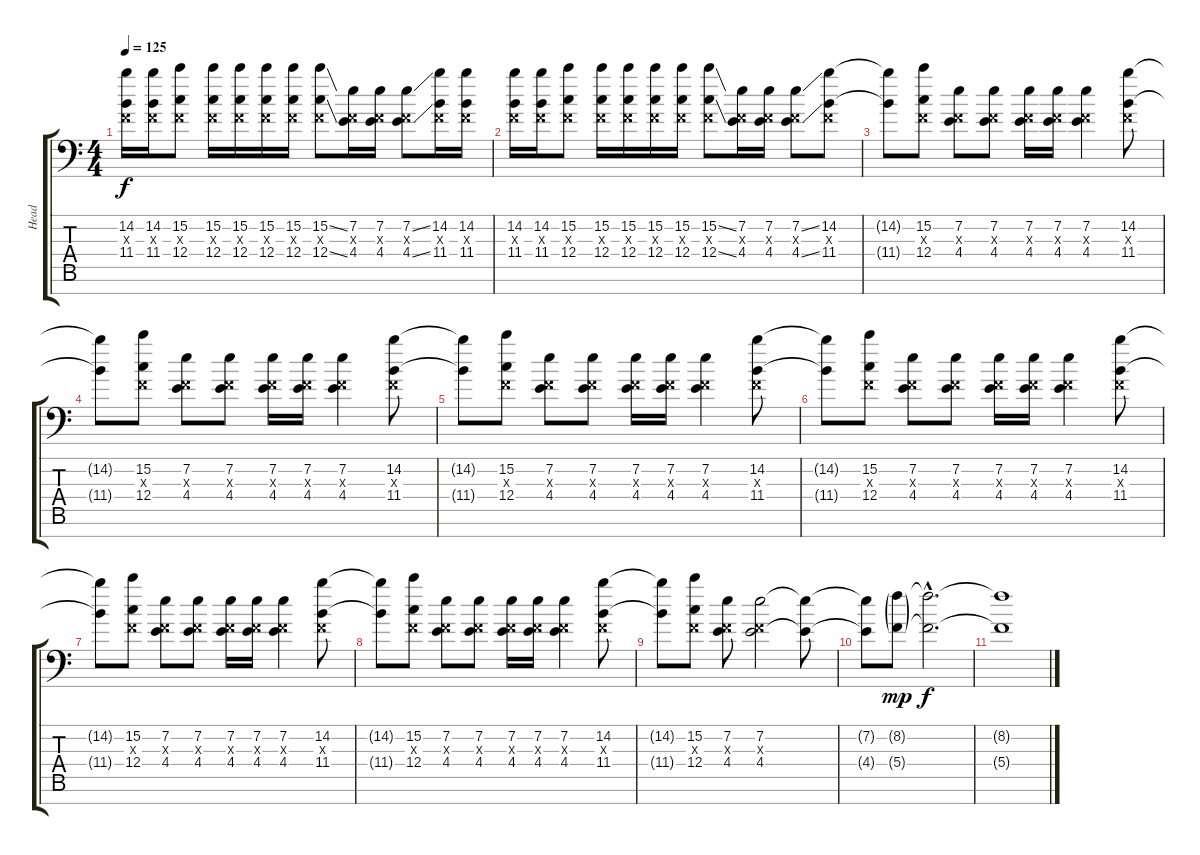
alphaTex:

\track ("Head" "Head") {instrument distortionguitar}
\staff {score tabs}
\tuning (D4 A3 F3 C3 G2 D2 A1) {hide}
\ts (4 4)
\tempo 125
\clef f4
\ks c
(14.2 0.3{x} 11.4).16{dy f} (14.2 0.3{x} 11.4).16 (15.2 0.3{x} 12.4).8 (15.2 0.3{x} 12.4).16 (15.2 0.3{x} 12.4).16 (15.2 0.3{x} 12.4).16 (15.2 0.3{x} 12.4).16 (15.2{ss} 0.3{x} 12.4{ss}).8 (7.2 0.3{x} 4.4).16 (7.2 0.3{x} 4.4).16 (7.2{ss} 0.3{x} 4.4{ss}).8 (14.2 0.3{x} 11.4).16 (14.2 0.3{x} 11.4).16 |
(14.2 0.3{x} 11.4).16 (14.2 0.3{x} 11.4).16 (15.2 0.3{x} 12.4).8 (15.2 0.3{x} 12.4).16 (15.2 0.3{x} 12.4).16 (15.2 0.3{x} 12.4).16 (15.2 0.3{x} 12.4).16 (15.2{ss} 0.3{x} 12.4{ss}).8 (7.2 0.3{x} 4.4).16 (7.2 0.3{x} 4.4).16 (7.2{ss} 0.3{x} 4.4{ss}).8 (14.2 0.3{x} 11.4).8 |
(14.2{t} 11.4{t}).8 (15.2 0.3{x} 12.4).8 (7.2 0.3{x} 4.4).8 (7.2 0.3{x} 4.4).8 (7.2 0.3{x} 4.4).16 (7.2 0.3{x} 4.4).16 (7.2 0.3{x} 4.4).4 (14.2 0.3{x} 11.4).8 |
(14.2{t} 11.4{t}).8 (15.2 0.3{x} 12.4).8 (7.2 0.3{x} 4.4).8 (7.2 0.3{x} 4.4).8 (7.2 0.3{x} 4.4).16 (7.2 0.3{x} 4.4).16 (7.2 0.3{x} 4.4).4 (14.2 0.3{x} 11.4).8 |
(14.2{t} 11.4{t}).8 (15.2 0.3{x} 12.4).8 (7.2 0.3{x} 4.4).8 (7.2 0.3{x} 4.4).8 (7.2 0.3{x} 4.4).16 (7.2 0.3{x} 4.4).16 (7.2 0.3{x} 4.4).4 (14.2 0.3{x} 11.4).8 |
(14.2{t} 11.4{t}).8 (15.2 0.3{x} 12.4).8 (7.2 0.3{x} 4.4).8 (7.2 0.3{x} 4.4).8 (7.2 0.3{x} 4.4).16 (7.2 0.3{x} 4.4).16 (7.2 0.3{x} 4.4).4 (14.2 0.3{x} 11.4).8 |
(14.2{t} 11.4{t}).8 (15.2 0.3{x} 12.4).8 (7.2 0.3{x} 4.4).8 (7.2 0.3{x} 4.4).8 (7.2 0.3{x} 4.4).16 (7.2 0.3{x} 4.4).16 (7.2 0.3{x} 4.4).4 (14.2 0.3{x} 11.4).8 |
(14.2{t} 11.4{t}).8 (15.2 0.3{x} 12.4).8 (7.2 0.3{x} 4.4).8 (7.2 0.3{x} 4.4).8 (7.2 0.3{x} 4.4).16 (7.2 0.3{x} 4.4).16 (7.2 0.3{x} 4.4).4 (14.2 0.3{x} 11.4).8 |
(14.2{t} 11.4{t}).8 (15.2 0.3{x} 12.4).8 (7.2 0.3{x} 4.4).8 (7.2 0.3{x} 4.4).2 (7.2{t} 4.4{t}).8 |
(7.2{t} 4.4{t}).8 (8.2{g} 5.4{g}).8{dy mp} (8.2{hac t} 5.4{hac t}).2{d dy f} |
(8.2{t} 5.4{t}).1
